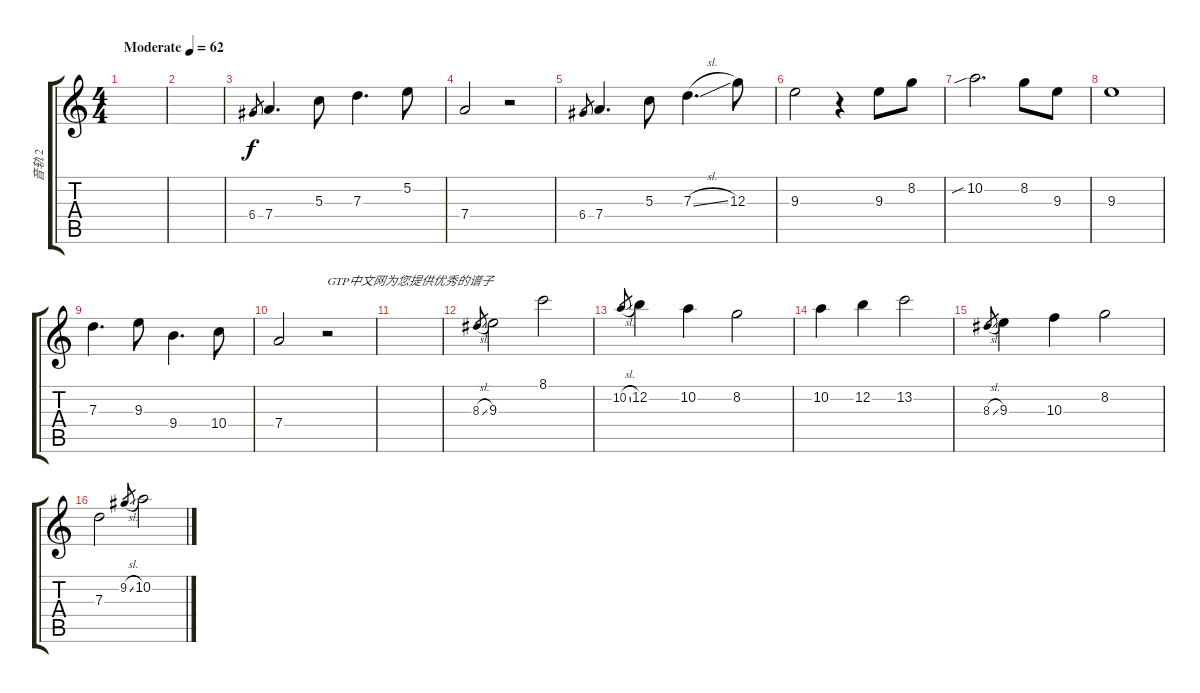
\track ("音轨 2" "音轨 2") {instrument acousticguitarsteel}
\staff {score tabs}
\tuning (E4 B3 G3 D3 A2 E2) {hide}
\ts (4 4)
\tempo (62 "Moderate")
\clef g2
\ks c
|
|
6.4.8{gr} 7.4.4{d} 5.3.8 7.3.4{d} 5.2.8 |
7.4.2 r.2 |
6.4.8{gr} 7.4.4{d} 5.3.8 7.3{sl}.4{d} 12.3.8 |
9.3.2 r.4 9.3.8 8.2.8 |
10.2{sib}.2{d} 8.2.8 9.3.8 |
9.3.1 |
7.3.4{d} 9.3.8 9.4.4{d} 10.4.8 |
7.4.2 r.2{txt "GTP中文网为您提供优秀的谱子"} |
|
8.3{sl}.8{gr} 9.3.2 8.1.2 |
10.2{sl}.8{gr} 12.2.4 10.2.4 8.2.2 |
10.2.4 12.2.4 13.2.2 |
8.3{sl}.8{gr} 9.3.4 10.3.4 8.2.2 |
7.3.2 9.2{sl}.8{gr} 10.2.2
